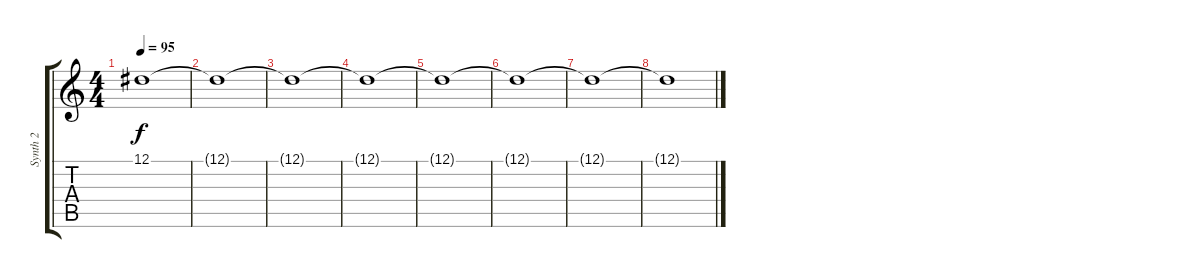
\track ("Synth 2" "Synth 2") {instrument synthvoice}
\staff {score tabs}
\tuning (Eb4 Bb3 Gb3 Db3 Ab2 Db2) {hide}
\ts (4 4)
\tempo 95
\clef g2
\ks c
12.1{t}.1{dy f} |
12.1{t}.1 |
12.1{t}.1 |
12.1{t}.1 |
12.1{t}.1 |
12.1{t}.1 |
12.1{t}.1 |
12.1{t}.1
